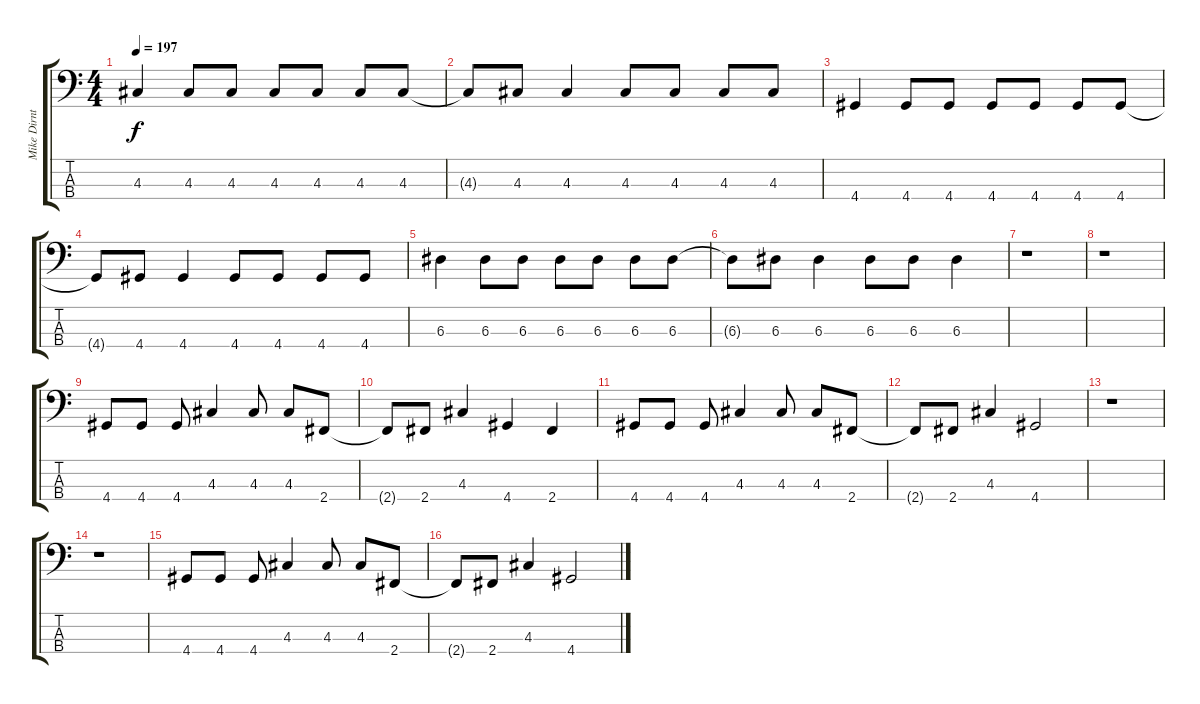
\track ("Mike Dirnt (Bass)" "Mike Dirnt") {instrument electricbasspick}
\staff {score tabs}
\tuning (G2 D2 A1 E1) {hide}
\ts (4 4)
\tempo 197
\clef f4
\ks c
4.3.4{dy f} 4.3.8 4.3.8 4.3.8 4.3.8 4.3.8 4.3.8 |
4.3{t}.8 4.3.8 4.3.4 4.3.8 4.3.8 4.3.8 4.3.8 |
4.4.4 4.4.8 4.4.8 4.4.8 4.4.8 4.4.8 4.4.8 |
4.4{t}.8 4.4.8 4.4.4 4.4.8 4.4.8 4.4.8 4.4.8 |
6.3.4 6.3.8 6.3.8 6.3.8 6.3.8 6.3.8 6.3.8 |
6.3{t}.8 6.3.8 6.3.4 6.3.8 6.3.8 6.3.4 |
r.1 |
r.1 |
4.4.8 4.4.8 4.4.8 4.3.4 4.3.8 4.3.8 2.4.8 |
2.4{t}.8 2.4.8 4.3.4 4.4.4 2.4.4 |
4.4.8 4.4.8 4.4.8 4.3.4 4.3.8 4.3.8 2.4.8 |
2.4{t}.8 2.4.8 4.3.4 4.4.2 |
r.1 |
r.1 |
4.4.8 4.4.8 4.4.8 4.3.4 4.3.8 4.3.8 2.4.8 |
2.4{t}.8 2.4.8 4.3.4 4.4.2
